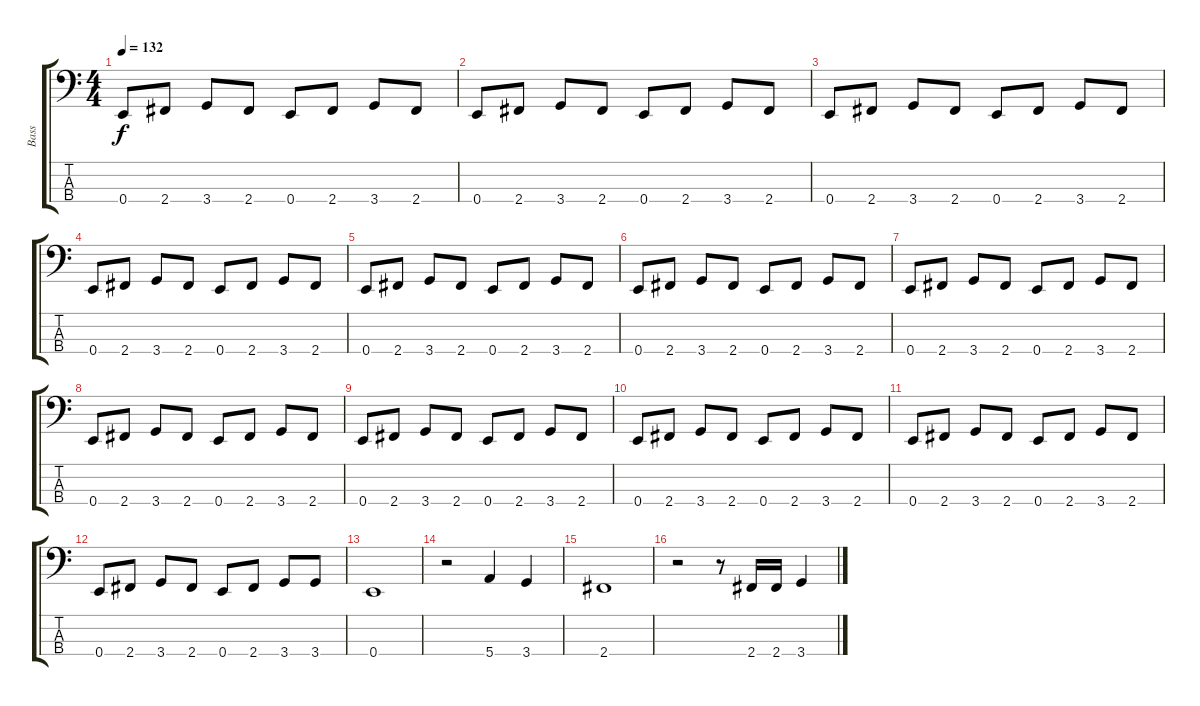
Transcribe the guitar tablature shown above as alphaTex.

\track ("Bass" "Bass") {instrument electricbassfinger}
\staff {score tabs}
\tuning (G2 D2 A1 E1) {hide}
\ts (4 4)
\tempo 132
\clef f4
\ks c
0.4.8{dy f} 2.4.8 3.4.8 2.4.8 0.4.8 2.4.8 3.4.8 2.4.8 |
0.4.8 2.4.8 3.4.8 2.4.8 0.4.8 2.4.8 3.4.8 2.4.8 |
0.4.8 2.4.8 3.4.8 2.4.8 0.4.8 2.4.8 3.4.8 2.4.8 |
0.4.8 2.4.8 3.4.8 2.4.8 0.4.8 2.4.8 3.4.8 2.4.8 |
0.4.8 2.4.8 3.4.8 2.4.8 0.4.8 2.4.8 3.4.8 2.4.8 |
0.4.8 2.4.8 3.4.8 2.4.8 0.4.8 2.4.8 3.4.8 2.4.8 |
0.4.8 2.4.8 3.4.8 2.4.8 0.4.8 2.4.8 3.4.8 2.4.8 |
0.4.8 2.4.8 3.4.8 2.4.8 0.4.8 2.4.8 3.4.8 2.4.8 |
0.4.8 2.4.8 3.4.8 2.4.8 0.4.8 2.4.8 3.4.8 2.4.8 |
0.4.8 2.4.8 3.4.8 2.4.8 0.4.8 2.4.8 3.4.8 2.4.8 |
0.4.8 2.4.8 3.4.8 2.4.8 0.4.8 2.4.8 3.4.8 2.4.8 |
0.4.8 2.4.8 3.4.8 2.4.8 0.4.8 2.4.8 3.4.8 3.4.8 |
0.4.1 |
r.2 5.4.4 3.4.4 |
2.4.1 |
r.2 r.8 2.4.16 2.4.16 3.4.4
